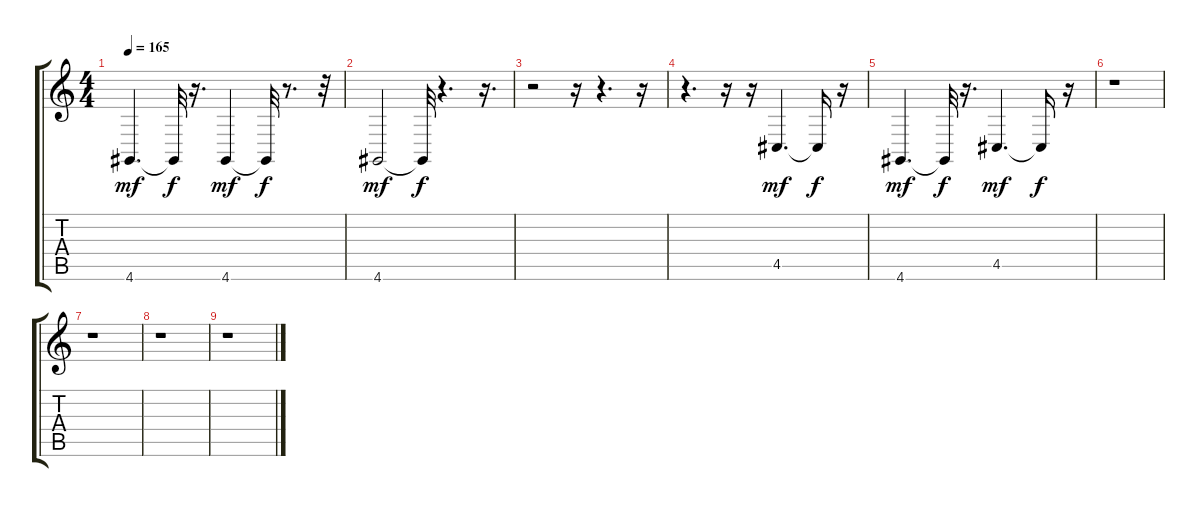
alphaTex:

\track (" " " ") {instrument stringensemble2}
\staff {score tabs}
\tuning (E4 B3 G3 D3 A2 E2) {hide}
\ts (4 4)
\tempo 165
\clef g2
\ks c
4.6.4{d dy mf} 4.6{t}.32{dy f} r.16{d} 4.6.4{dy mf} 4.6{t}.32{dy f} r.8{d} r.32 |
4.6.2{dy mf} 4.6{t}.32{dy f} r.4{d} r.16{d} |
r.2 r.16 r.4{d} r.16 |
r.4{d} r.16 r.16 4.5.4{d dy mf} 4.5{t}.16{dy f} r.16 |
4.6.4{d dy mf} 4.6{t}.32{dy f} r.16{d} 4.5.4{d dy mf} 4.5{t}.16{dy f} r.16 |
r.1 |
r.1 |
r.1 |
r.1
